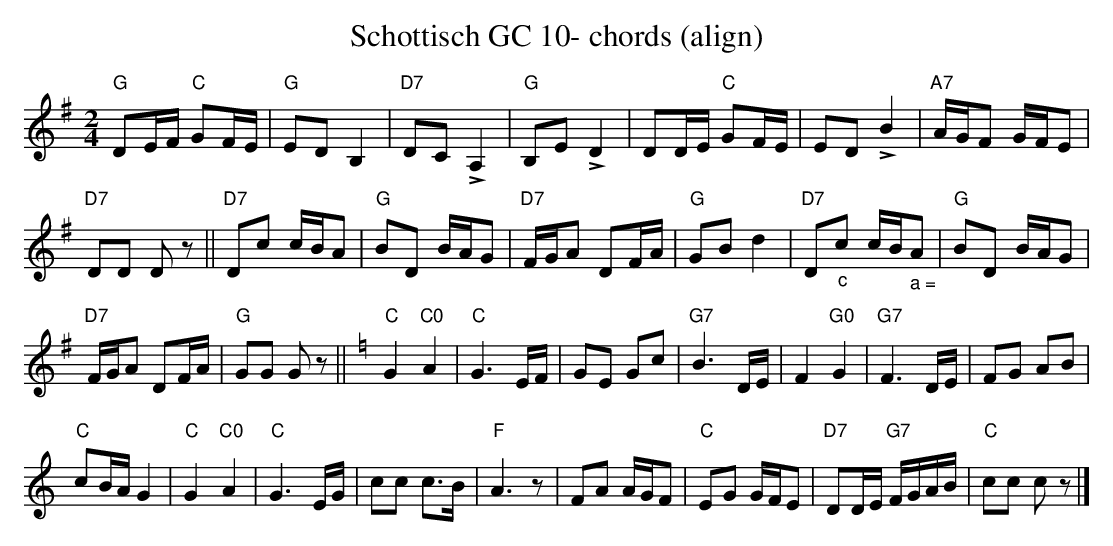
X:1
T:Schottisch GC 10- chords (align)
M:2/4
L:1/16
K:Gmaj%%MIDI gchordon
"G"D2EF "C"G2FE | "G"E2D2B,4 | "D7"D2C2!>!A,4 | "G"B,2E2!>!D4 | D2DE "C"G2FE | E2D2 !>!B4 | "A7"AGF2 GFE2 |
"D7"D2D2 D2z2 || "D7"D2c2 cBA2 | "G"B2D2 BAG2 | "D7"FGA2 D2FA | "G"G2B2d4 | "D7"D2"_c"c2 cB"_ a ="A2 | "G"B2D2 BAG2 |
"D7"FGA2 D2FA | "G"G2G2 G2z2 || [K:Cmaj] "C"G4"C0"A4 | "C"G6EF | G2E2 G2c2 | "G7"B6DE | F4"G0"G4 | \
"G7"F6DE | F2G2 A2B2 |
 "C"c2BAG4 | "C"G4"C0"A4 | "C"G6EG | c2c2 c3B | \
"F"A6z2 | F2A2 AGF2 | "C"E2G2 GFE2 | "D7"D2DE "G7"FGAB | "C"c2c2 c2z2 |]
